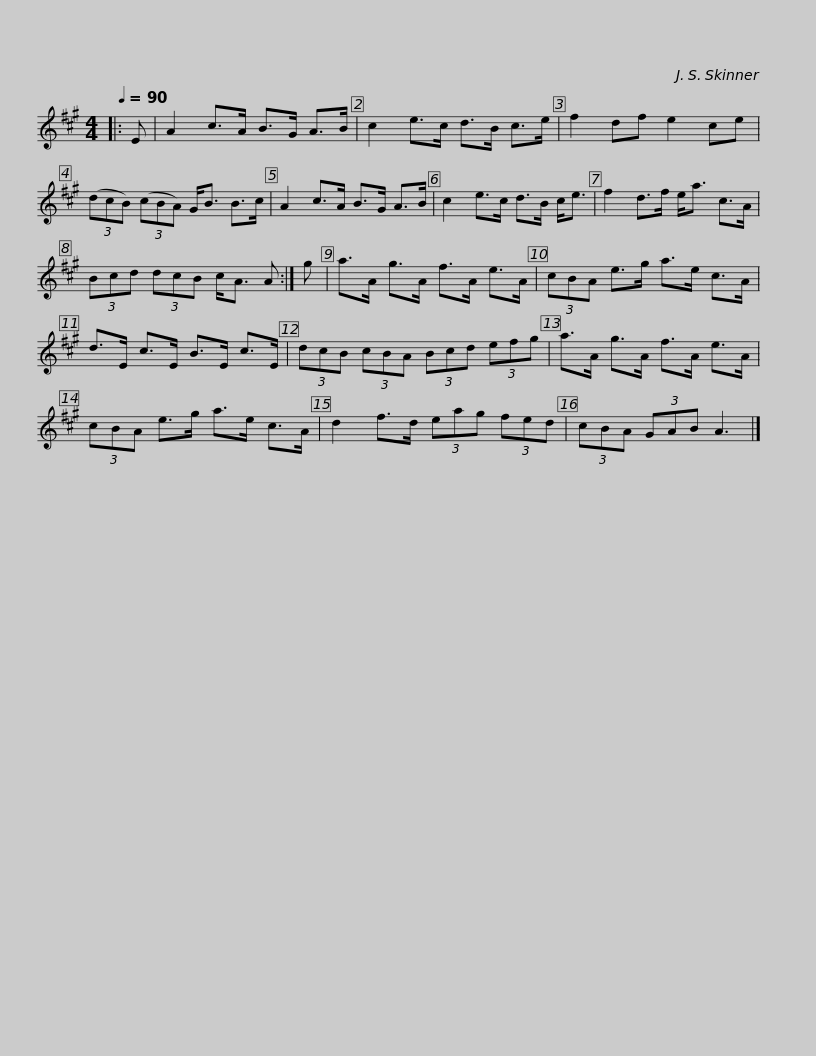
X:1
L:1/8
Q:1/4=90
M:4/4
I:linebreak $
K:none
V:1 treble transpose="8 "
V:1
[K:A]|: E | A2 c>A B>G A>B | c2 e>c d>B c>e | f2 df e2 ce | (3(dcB) (3(cBA) G<B B>c |$ %5
 A2 c>A B>G A>B | c2 e>c d>B c<e | f2 d>f e<a c>A | (3Bcd (3dcB c<A A :| g |$ %10
 a>A g>A f>A e>A | (3cBA e>g a>e c>A | d>E c>E B>E c>E | (3dcB (3cBA (3Bcd (3efg |$ a>A g>A f>A e>A | %15
 (3cBA e>g a>e c>A | d2 f>d (3eag (3fed | (3cBA (3GAB A3 |] %18
